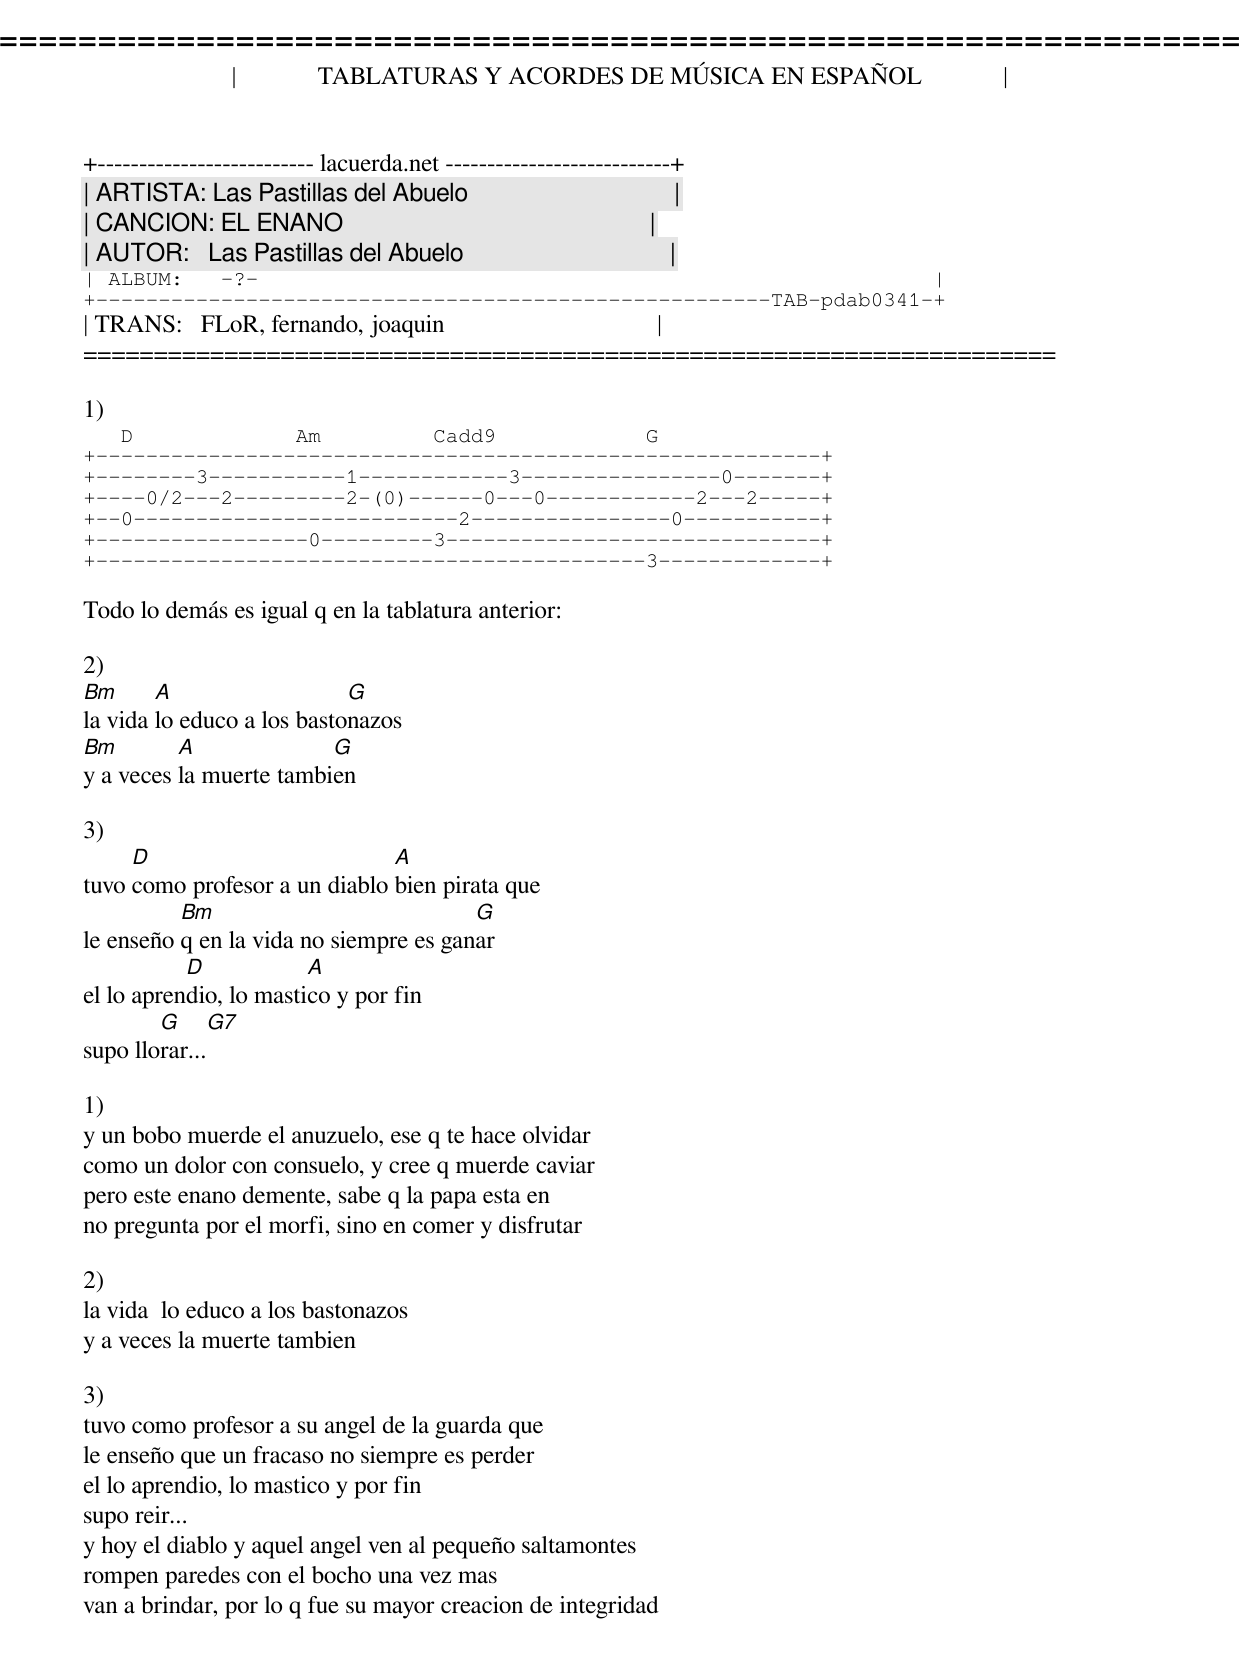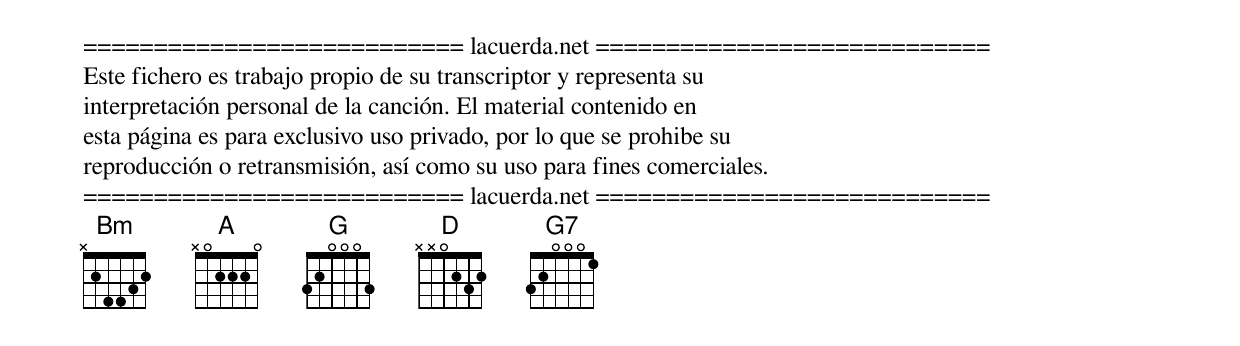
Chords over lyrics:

=====================================================================
|             TABLATURAS Y ACORDES DE MÚSICA EN ESPAÑOL             |
+-------------------------- lacuerda.net ---------------------------+
| ARTISTA: Las Pastillas del Abuelo                                 |
| CANCION: EL ENANO                                                 |
| AUTOR:   Las Pastillas del Abuelo                                 |
| ALBUM:   -?-                                                      |
+------------------------------------------------------TAB-pdab0341-+
| TRANS:   FLoR, fernando, joaquin                                  |
=====================================================================

1)
   D             Am         Cadd9            G
+----------------------------------------------------------+
+--------3-----------1------------3----------------0-------+
+----0/2---2---------2-(0)------0---0------------2---2-----+
+--0--------------------------2----------------0-----------+
+-----------------0---------3------------------------------+
+--------------------------------------------3-------------+

Todo lo demás es igual q en la tablatura anterior:

2)
Bm      A                   G
la vida lo educo a los bastonazos
Bm        A              G
y a veces la muerte tambien

3)
     D                         A
tuvo como profesor a un diablo bien pirata que
          Bm                            G
le enseño q en la vida no siempre es ganar
           D            A
el lo aprendio, lo mastico y por fin
        G         G7
supo llorar...

1)
y un bobo muerde el anuzuelo, ese q te hace olvidar
como un dolor con consuelo, y cree q muerde caviar
pero este enano demente, sabe q la papa esta en
no pregunta por el morfi, sino en comer y disfrutar

2)
la vida  lo educo a los bastonazos
y a veces la muerte tambien

3)
tuvo como profesor a su angel de la guarda que
le enseño que un fracaso no siempre es perder
el lo aprendio, lo mastico y por fin
supo reir...
y hoy el diablo y aquel angel ven al pequeño saltamontes
rompen paredes con el bocho una vez mas
van a brindar, por lo q fue su mayor creacion de integridad


=========================== lacuerda.net ============================
Este fichero es trabajo propio de su transcriptor y representa su
interpretación personal de la canción. El material contenido en
esta página es para exclusivo uso privado, por lo que se prohibe su
reproducción o retransmisión, así como su uso para fines comerciales.
=========================== lacuerda.net ============================
